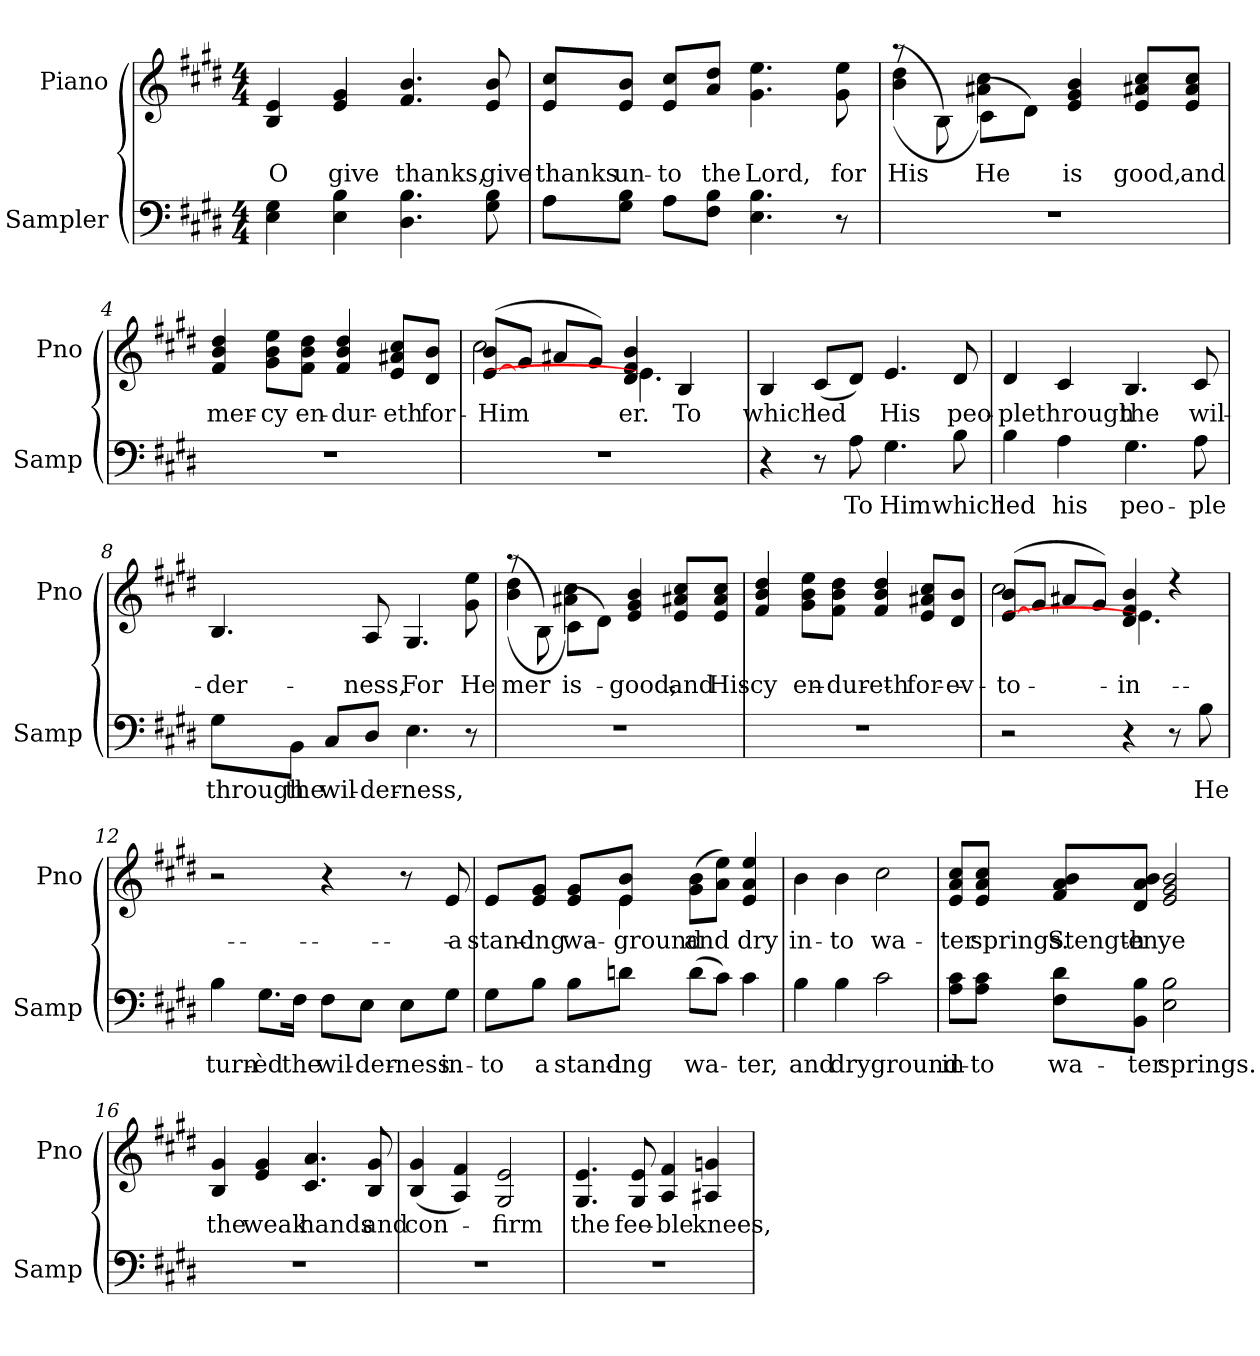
**kern	**text	**kern	**text
*part2	*part2	*part1	*part1
*staff2	*staff2	*staff1	*staff1
*I"Sampler	*	*I"Piano	*
*I'Samp	*	*I'Pno	*
*clefF4	*	*clefG2	*
*k[f#c#g#d#]	*	*k[f#c#g#d#]	*
*E:	*	*E:	*
*M4/4	*	*M4/4	*
=1	=1	=1	=1
4E 4G#	.	4B 4e	O
4E 4B	.	4e 4g#	give
4.D# 4.B	.	4.f# 4.b	thanks,
8G# 8B	.	8e 8b	give
=2	=2	=2	=2
8A\L	.	8e/ 8cc#/L	thanks
8G#\ 8B\J	.	8e/ 8b/J	un-
8A\L	.	8e/ 8cc#/L	-to
8F#\ 8B\J	.	8a/ 8dd#/J	the
4.E 4.B	.	4.g# 4.ee	Lord,
8r	.	8g# 8ee	for
=3	=3	=3	=3
*	*	*^	*
1r	.	(8r	(4b 4dd#	His
.	.	8B\)	.	.
.	.	(8c#\L	4a# 4cc#)	He
.	.	8d#\J)	.	.
.	.	4e 4g# 4b	2ryy	is
.	.	8e/ 8a#X/ 8cc#/L	.	good,
.	.	8e/ 8a#/ 8cc#/J	.	and
*	*	*v	*v	*
=4	=4	=4	=4
1r	.	4f# 4b 4dd#	mer-
.	.	8g#\ 8b\ 8ee\L	-cy
.	.	8f#\ 8b\ 8dd#\J	en-
.	.	4f# 4b 4dd#	-dur-
.	.	8e/ 8a#X/ 8cc#/L	-eth
.	.	8d#/ 8b/J	for-
=5	=5	=5	=5
*	*	*^	*
1r	.	([8e/ 8b/L	2cc#	Him
.	.	8g#/J	.	.
.	.	8a#X/L	.	.
.	.	8g#/J)	.	.
.	.	4d# 4f# 4b	4.e]	-er.
.	.	4B	.	To
.	.	.	8ryy	.
*	*	*v	*v	*
=6	=6	=6	=6
4r	.	4B	which
8r	.	(8c#/L	led
8A	To	8d#/J)	.
4.G#	Him	4.e	His
8B	which	8d#	peo-
=7	=7	=7	=7
4B	led	4d#	-ple
4A	his	4c#	through
4.G#	peo-	4.B	the
8A	-ple	8c#	wil-
=8	=8	=8	=8
8G#\L	through	4.B	-der-
8BB\J	the	.	.
8C#/L	wil-	.	.
8D#/J	-der-	8A	-ness,
4.E	-ness,	4.G#	For
8r	.	8g# 8ee	He
=9	=9	=9	=9
*	*	*^	*
1r	.	(8r	(4b 4dd#	mer-
.	.	8B\)	.	.
.	.	(8c#\L	4a# 4cc#)	is
.	.	8d#\J)	.	.
.	.	4e 4g# 4b	2ryy	good,
.	.	8e/ 8a#X/ 8cc#/L	.	and
.	.	8e/ 8a#/ 8cc#/J	.	His
*	*	*v	*v	*
=10	=10	=10	=10
1r	.	4f# 4b 4dd#	-cy
.	.	8g#\ 8b\ 8ee\L	en-
.	.	8f#\ 8b\ 8dd#\J	-dur-
.	.	4f# 4b 4dd#	-eth
.	.	8e/ 8a#X/ 8cc#/L	for-
.	.	8d#/ 8b/J	-ev-
=11	=11	=11	=11
*	*	*^	*
2r	.	([8e/ 8b/L	2cc#	-to
.	.	8g#/J	.	.
.	.	8a#X/L	.	.
.	.	8g#/J)	.	.
4r	.	4d# 4f# 4b	4.e]	in-
8r	.	4r	.	.
8B	He	.	8ryy	.
*	*	*v	*v	*
=12	=12	=12	=12
4B	turn-	2r	.
8.G#\L	-èd	.	.
16F#\Jk	the	.	.
8F#\L	wil-	4r	.
8E\J	-der-	.	.
8E\L	-ness	8r	.
8G#\J	in-	8e	a
=13	=13	=13	=13
*	*	*^	*
8G#\L	-to	8e/L	4.ryy	stand-
8B\J	a	8e/ 8g#/J	.	-ing
8B\L	stand-	8e/ 8g#/L	.	wa-
8dn\J	-ing	8e/ 8b/J	4e	ground
(8d\L	wa-	(8g#\ 8b\L	.	and
8c#\J)	.	8a\ 8ee\J)	4.ryy	.
4c#	-ter,	4e 4a 4ee	.	dry
*	*	*v	*v	*
=14	=14	=14	=14
4B	and	4b	in-
4B	dry	4b	-to
2c#	ground	2cc#	wa-
=15	=15	=15	=15
8A\ 8c#\L	in-	8e/ 8a/ 8cc#/L	-ter
8A\ 8c#\J	-to	8e/ 8a/ 8cc#/J	springs.
8F#\ 8d#\L	wa-	8f#/ 8a/ 8b/L	Stength-
8BB\ 8B\J	-ter	8d#/ 8a/ 8b/J	-en
2E 2B	springs.	2e 2g# 2b	ye
=16	=16	=16	=16
1r	.	4B 4g#	the
.	.	4e 4g#	weak
.	.	4.c# 4.a	hands
.	.	8B 8g#	and
=17	=17	=17	=17
1r	.	(4B 4g#	con-
.	.	4A 4f#)	.
.	.	2G# 2e	-firm
=18	=18	=18	=18
1r	.	4.G# 4.e	the
.	.	8G# 8e	fee-
.	.	4A 4f#	-ble
.	.	4A#X 4gn	knees,
=	=	=	=
*-	*-	*-	*-
